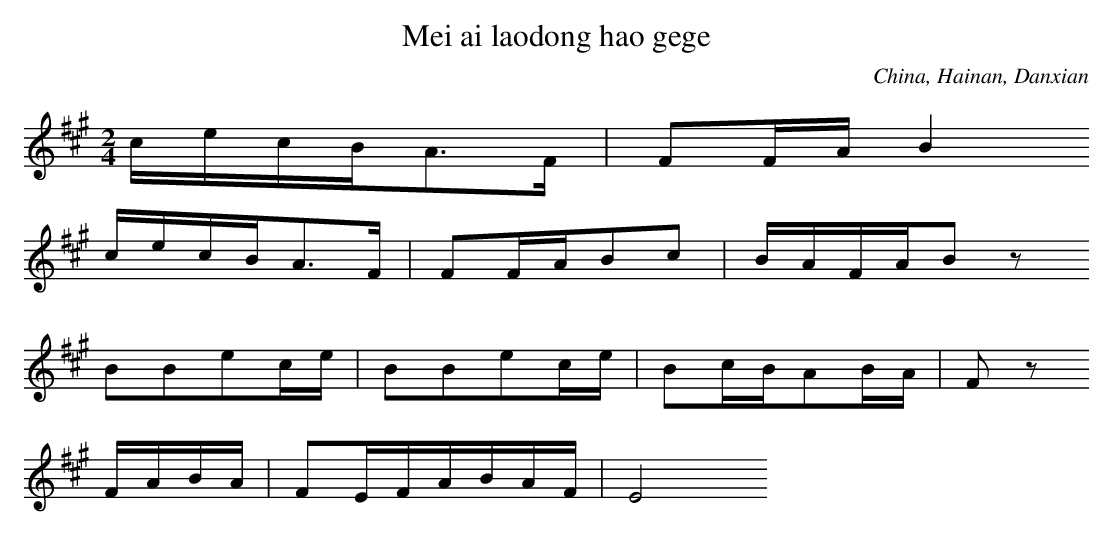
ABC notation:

X:1
T: Mei ai laodong hao gege
O: China, Hainan, Danxian
M: 2/4
L: 1/16
K: A
cecBA3F | F2FAB4
cecBA3F | F2FAB2c2 | BAFAB2z2
B2B2e2ce | B2B2e2ce | B2cBA2BA | F2z2
FABA | F2EFABAF | E8
